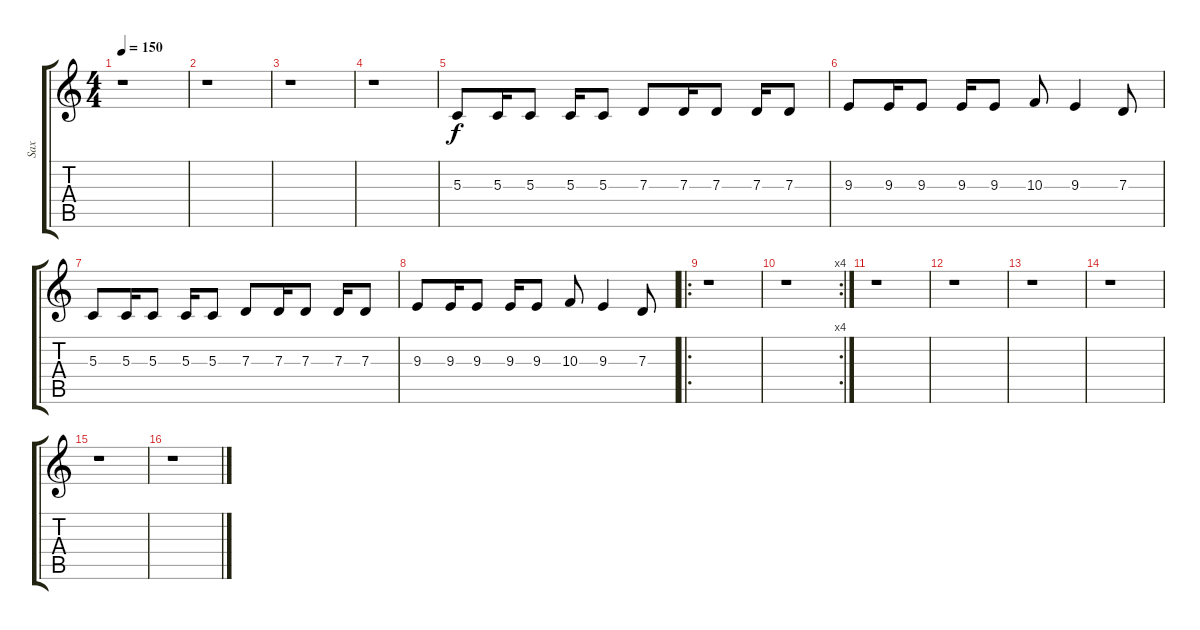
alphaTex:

\track ("Sax" "Sax") {instrument altosax}
\staff {score tabs}
\tuning (E4 B3 G3 D3 A2 E2) {hide}
\ts (4 4)
\tempo 150
\clef g2
\ks c
r.1{dy f} |
r.1 |
r.1 |
r.1 |
5.3.8 5.3.16 5.3.8 5.3.16 5.3.8 7.3.8 7.3.16 7.3.8 7.3.16 7.3.8 |
9.3.8 9.3.16 9.3.8 9.3.16 9.3.8 10.3.8 9.3.4 7.3.8 |
5.3.8 5.3.16 5.3.8 5.3.16 5.3.8 7.3.8 7.3.16 7.3.8 7.3.16 7.3.8 |
9.3.8 9.3.16 9.3.8 9.3.16 9.3.8 10.3.8 9.3.4 7.3.8 |
\ro
r.1 |
\rc 4
r.1 |
r.1 |
r.1 |
r.1 |
r.1 |
r.1 |
r.1
